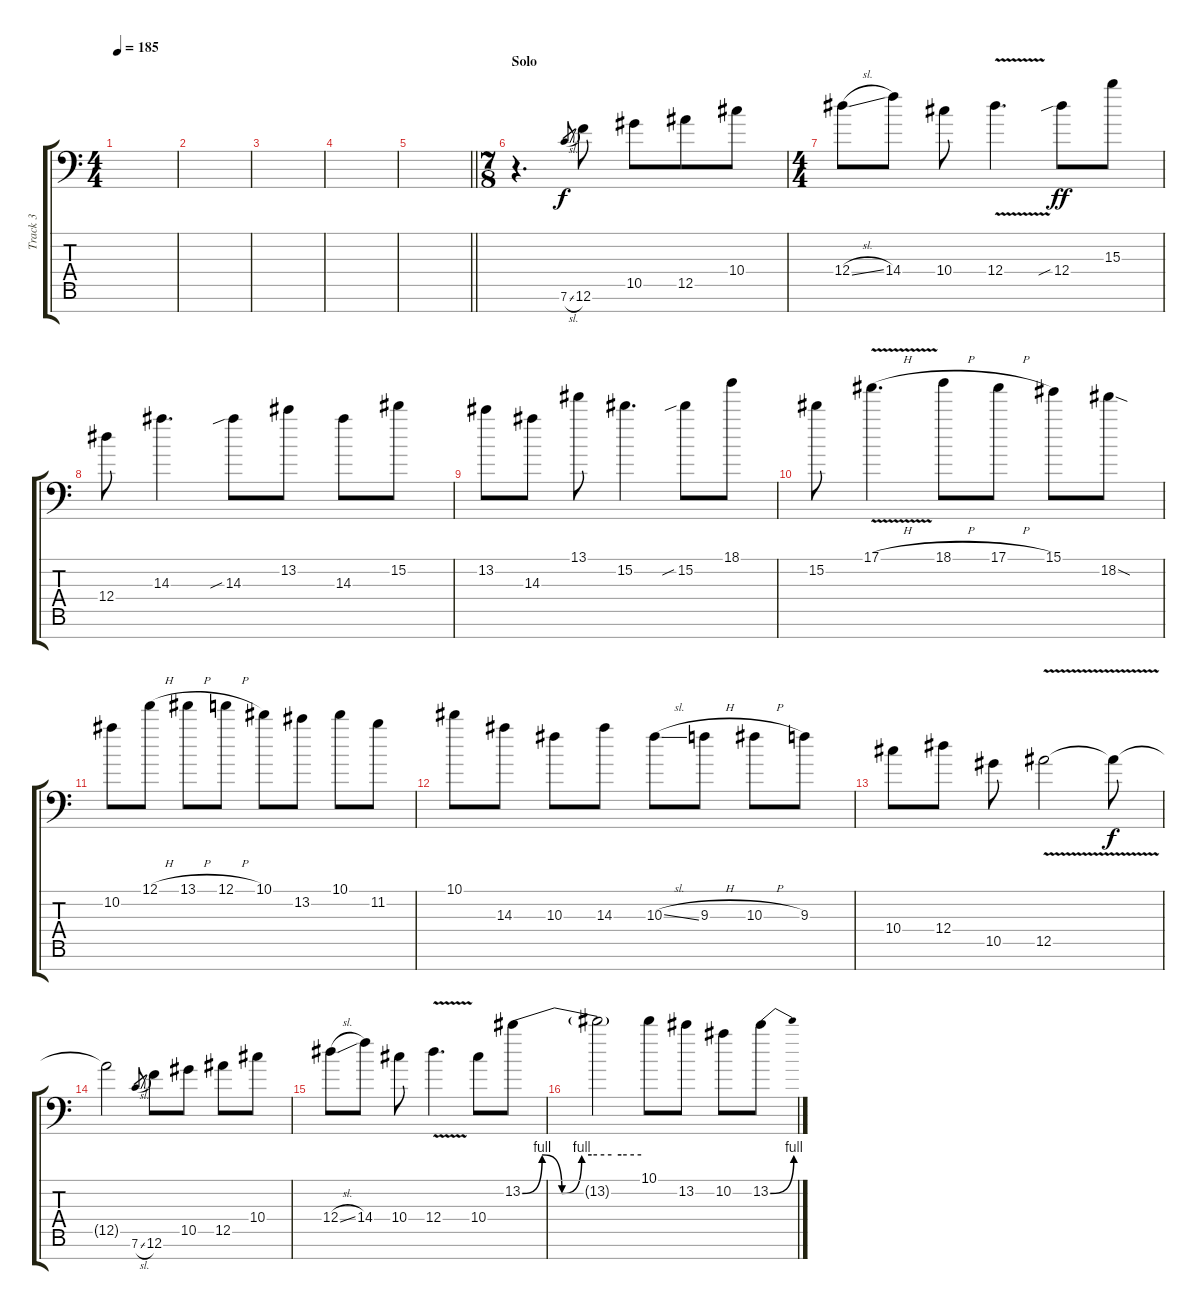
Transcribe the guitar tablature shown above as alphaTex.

\track ("Track 3" "Track 3") {instrument distortionguitar}
\staff {score tabs}
\tuning (F4 C4 Ab3 Eb3 Bb2 F2 Bb1) {hide}
\ts (4 4)
\tempo 185
\clef f4
\ks c
|
|
|
|
\barLineRight lightlight
|
\ts (7 8)
\section ("" "Solo")
r.4{d} 7.6{sl}.8{gr} 12.6.8 10.5.8 12.5.8 10.4.8 |
\ts (4 4)
12.4{sl}.8 14.4.8 10.4.8 12.4{v}.4{d} 12.4{sib}.8{dy ff} 15.3.8 |
12.4.8 14.3.4{d} 14.3{sib}.8 13.2.8 14.3.8 15.2.8 |
13.2.8 14.3.8 13.1.8 15.2.4{d} 15.2{sib}.8 18.1.8 |
15.2.8 17.1{v h}.4{d} 18.1{h}.8 17.1{h}.8 15.1.8 18.2{sod}.8 |
10.2.8 12.1{h}.8 13.1{h}.8 12.1{h}.8 10.1.8 13.2.8 10.1.8 11.2.8 |
10.1.8 14.3.8 10.3.8 14.3.8 10.3{sl}.8 9.3{h}.8 10.3{h}.8 9.3.8 |
10.4.8 12.4.8 10.5.8 12.5{v}.2 12.5{t}.8{dy f} |
12.5{t}.2 7.6{sl}.8{gr} 12.6.8 10.5.8 12.5.8 10.4.8 |
12.4{sl}.8 14.4.8 10.4.8 12.4{v}.4{d} 10.4.8 13.2{be (custom 0 0 10 4 20 0 30 4 35 4 45 4 50 4 60 4)}.8 |
13.2{t}.2 10.1.8 13.2.8 10.2.8 13.2{be (bend 0 0 60 4)}.8
